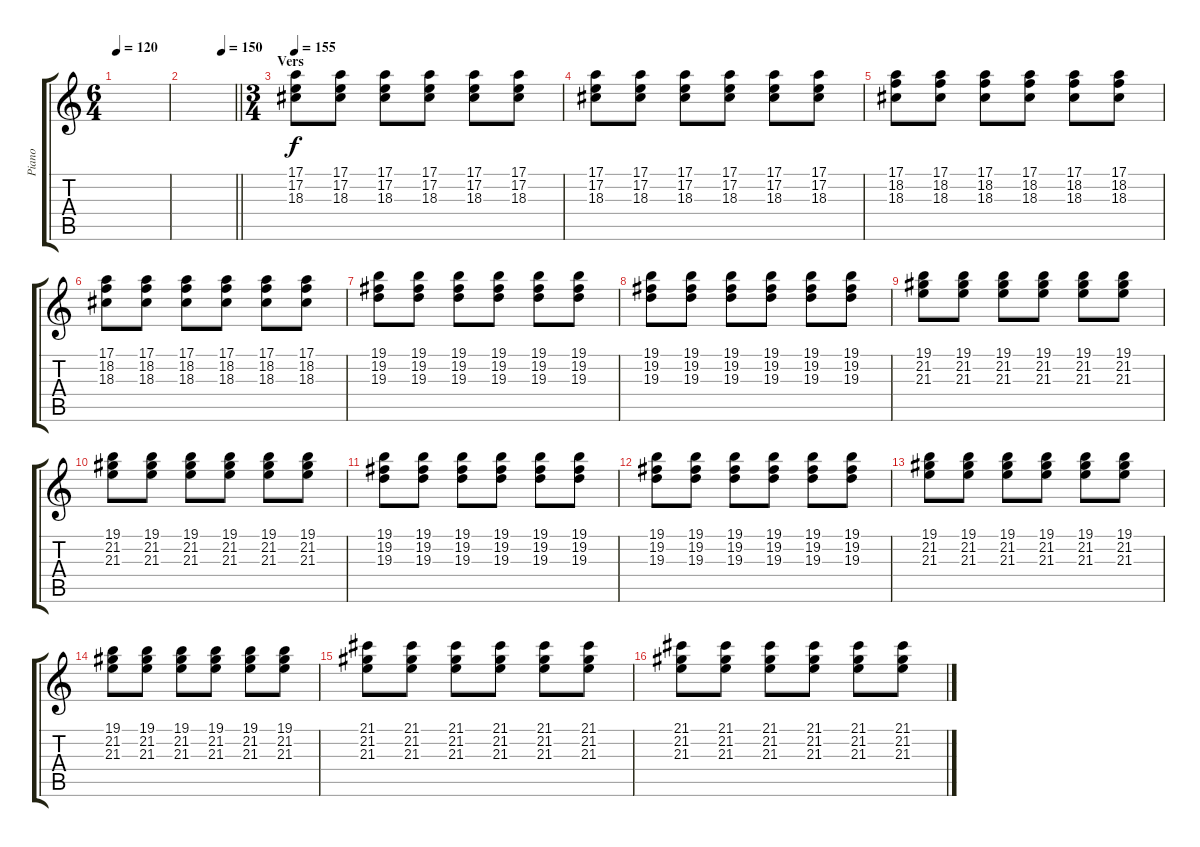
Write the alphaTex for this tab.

\track ("Piano" "Piano") {instrument acousticgrandpiano}
\staff {score tabs}
\tuning (E4 B3 G3 D3 A2 E2) {hide}
\ts (6 4)
\tempo 120
\clef g2
\ks c
|
\tempo (150 0.75)
\barLineRight lightlight
|
\ts (3 4)
\section ("" "Vers")
\tempo 155
(17.1 17.2 18.3).8 (17.1 17.2 18.3).8 (17.1 17.2 18.3).8 (17.1 17.2 18.3).8 (17.1 17.2 18.3).8 (17.1 17.2 18.3).8 |
(17.1 17.2 18.3).8 (17.1 17.2 18.3).8 (17.1 17.2 18.3).8 (17.1 17.2 18.3).8 (17.1 17.2 18.3).8 (17.1 17.2 18.3).8 |
(17.1 18.2 18.3).8 (17.1 18.2 18.3).8 (17.1 18.2 18.3).8 (17.1 18.2 18.3).8 (17.1 18.2 18.3).8 (17.1 18.2 18.3).8 |
(17.1 18.2 18.3).8 (17.1 18.2 18.3).8 (17.1 18.2 18.3).8 (17.1 18.2 18.3).8 (17.1 18.2 18.3).8 (17.1 18.2 18.3).8 |
(19.1 19.2 19.3).8 (19.1 19.2 19.3).8 (19.1 19.2 19.3).8 (19.1 19.2 19.3).8 (19.1 19.2 19.3).8 (19.1 19.2 19.3).8 |
(19.1 19.2 19.3).8 (19.1 19.2 19.3).8 (19.1 19.2 19.3).8 (19.1 19.2 19.3).8 (19.1 19.2 19.3).8 (19.1 19.2 19.3).8 |
(19.1 21.2 21.3).8 (19.1 21.2 21.3).8 (19.1 21.2 21.3).8 (19.1 21.2 21.3).8 (19.1 21.2 21.3).8 (19.1 21.2 21.3).8 |
(19.1 21.2 21.3).8 (19.1 21.2 21.3).8 (19.1 21.2 21.3).8 (19.1 21.2 21.3).8 (19.1 21.2 21.3).8 (19.1 21.2 21.3).8 |
(19.1 19.2 19.3).8 (19.1 19.2 19.3).8 (19.1 19.2 19.3).8 (19.1 19.2 19.3).8 (19.1 19.2 19.3).8 (19.1 19.2 19.3).8 |
(19.1 19.2 19.3).8 (19.1 19.2 19.3).8 (19.1 19.2 19.3).8 (19.1 19.2 19.3).8 (19.1 19.2 19.3).8 (19.1 19.2 19.3).8 |
(19.1 21.2 21.3).8 (19.1 21.2 21.3).8 (19.1 21.2 21.3).8 (19.1 21.2 21.3).8 (19.1 21.2 21.3).8 (19.1 21.2 21.3).8 |
(19.1 21.2 21.3).8 (19.1 21.2 21.3).8 (19.1 21.2 21.3).8 (19.1 21.2 21.3).8 (19.1 21.2 21.3).8 (19.1 21.2 21.3).8 |
(21.1 21.2 21.3).8 (21.1 21.2 21.3).8 (21.1 21.2 21.3).8 (21.1 21.2 21.3).8 (21.1 21.2 21.3).8 (21.1 21.2 21.3).8 |
(21.1 21.2 21.3).8 (21.1 21.2 21.3).8 (21.1 21.2 21.3).8 (21.1 21.2 21.3).8 (21.1 21.2 21.3).8 (21.1 21.2 21.3).8
